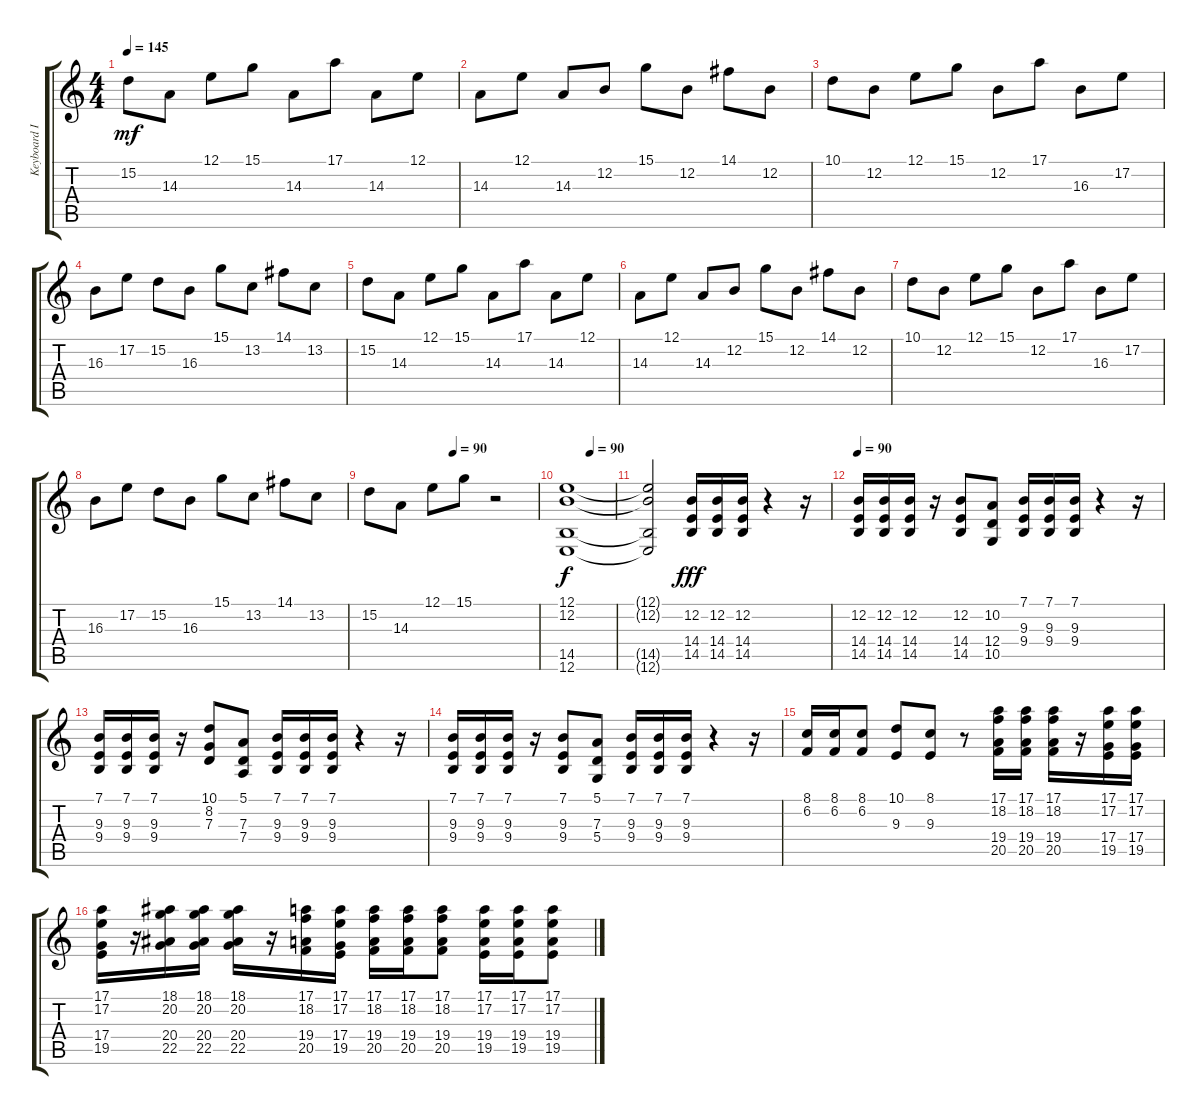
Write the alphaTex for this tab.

\track ("Keyboard I" "Keyboard I") {instrument fx5brightness}
\staff {score tabs}
\tuning (E4 B3 G3 D3 A2 E2) {hide}
\ts (4 4)
\tempo 145
\clef g2
\ks c
15.2.8{dy mf} 14.3.8 12.1.8 15.1.8 14.3.8 17.1.8 14.3.8 12.1.8 |
14.3.8 12.1.8 14.3.8 12.2.8 15.1.8 12.2.8 14.1.8 12.2.8 |
10.1.8 12.2.8 12.1.8 15.1.8 12.2.8 17.1.8 16.3.8 17.2.8 |
16.3.8 17.2.8 15.2.8 16.3.8 15.1.8 13.2.8 14.1.8 13.2.8 |
15.2.8 14.3.8 12.1.8 15.1.8 14.3.8 17.1.8 14.3.8 12.1.8 |
14.3.8 12.1.8 14.3.8 12.2.8 15.1.8 12.2.8 14.1.8 12.2.8 |
10.1.8 12.2.8 12.1.8 15.1.8 12.2.8 17.1.8 16.3.8 17.2.8 |
16.3.8 17.2.8 15.2.8 16.3.8 15.1.8 13.2.8 14.1.8 13.2.8 |
\tempo (90 0.5)
15.2.8 14.3.8 12.1.8 15.1.8 r.2 |
\tempo (90 0.5)
(12.1 12.2 14.5 12.6).1{dy f volume 11 instrument stringensemble1} |
(12.1{t} 12.2{t} 14.5{t} 12.6{t}).2 (12.2 14.4 14.5).16{dy fff} (12.2 14.4 14.5).16 (12.2 14.4 14.5).16 r.4 r.16 |
\tempo 90
(12.2 14.4 14.5).16 (12.2 14.4 14.5).16 (12.2 14.4 14.5).16 r.16 (12.2 14.4 14.5).8 (10.2 12.4 10.5).8 (7.1 9.3 9.4).16 (7.1 9.3 9.4).16 (7.1 9.3 9.4).16 r.4 r.16 |
(7.1 9.3 9.4).16 (7.1 9.3 9.4).16 (7.1 9.3 9.4).16 r.16 (10.1 8.2 7.3).8 (5.1 7.3 7.4).8 (7.1 9.3 9.4).16 (7.1 9.3 9.4).16 (7.1 9.3 9.4).16 r.4 r.16 |
(7.1 9.3 9.4).16 (7.1 9.3 9.4).16 (7.1 9.3 9.4).16 r.16 (7.1 9.3 9.4).8 (5.1 7.3 5.4).8 (7.1 9.3 9.4).16 (7.1 9.3 9.4).16 (7.1 9.3 9.4).16 r.4 r.16 |
(8.1 6.2).16 (8.1 6.2).16 (8.1 6.2).8 (10.1 9.3).8 (8.1 9.3).8 r.8 (17.1 18.2 19.4 20.5).16 (17.1 18.2 19.4 20.5).16 (17.1 18.2 19.4 20.5).16 r.16 (17.1 17.2 17.4 19.5).16 (17.1 17.2 17.4 19.5).16 |
(17.1 17.2 17.4 19.5).16 r.16 (18.1 20.2 20.4 22.5).16 (18.1 20.2 20.4 22.5).16 (18.1 20.2 20.4 22.5).16 r.16 (17.1 18.2 19.4 20.5).16 (17.1 17.2 17.4 19.5).16 (17.1 18.2 19.4 20.5).16 (17.1 18.2 19.4 20.5).16 (17.1 18.2 19.4 20.5).8 (17.1 17.2 19.4 19.5).16 (17.1 17.2 19.4 19.5).16 (17.1 17.2 19.4 19.5).8
